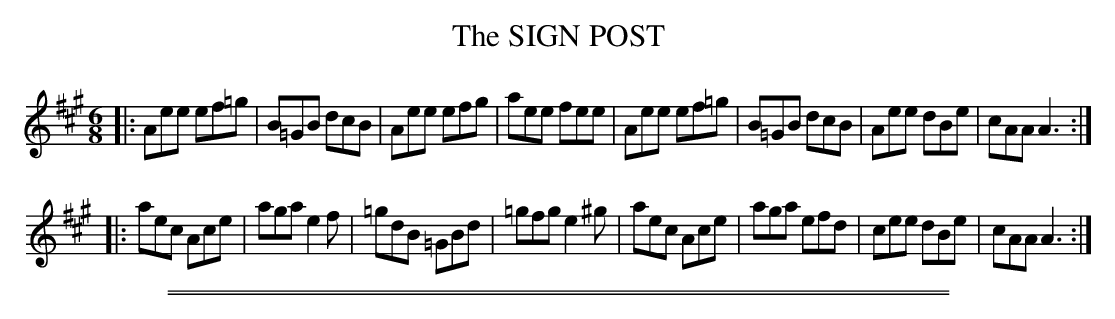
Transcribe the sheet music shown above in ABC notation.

X:1
T: The SIGN POST
M: 6/8
L: 1/8
K: A
|:\
Aee ef=g | B=GB dcB | Aee efg | aee fee |\
Aee ef=g | B=GB dcB | Aee dBe | cAA A3 :|
|:\
aec Ace | aga e2f | =gdB =GBd | =gfg e2^g |\
aec Ace | aga efd | cee dBe | cAA A3 :|
